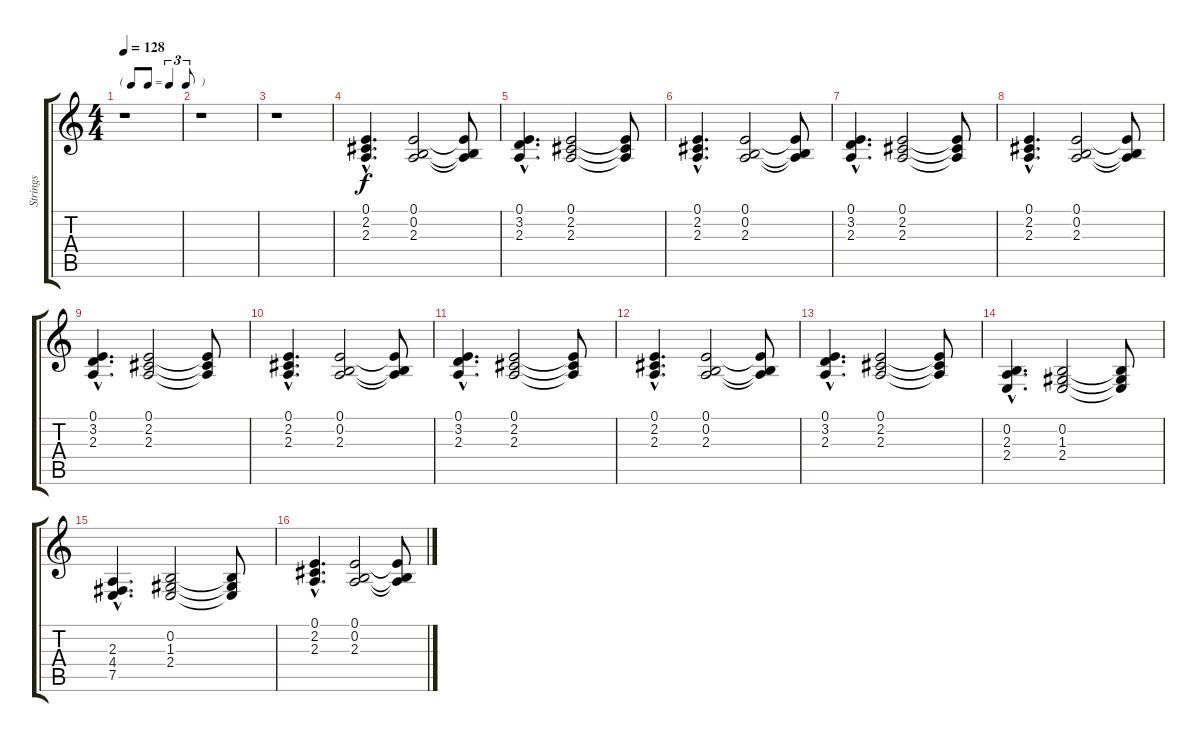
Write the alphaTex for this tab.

\track ("Strings" "Strings") {instrument tremolostrings}
\staff {score tabs}
\tuning (E4 B3 G3 D3 A2 E2) {hide}
\ts (4 4)
\tf triplet8th
\tempo 128
\clef g2
\ks c
r.1{dy f instrument tremolostrings} |
r.1 |
r.1 |
(0.1{hac} 2.2{hac} 2.3{hac}).4{d} (0.1 0.2 2.3).2 (0.1{t} 0.2{t} 2.3{t}).8 |
(0.1{hac} 3.2{hac} 2.3{hac}).4{d} (0.1 2.2 2.3).2 (0.1{t} 2.2{t} 2.3{t}).8 |
(0.1{hac} 2.2{hac} 2.3{hac}).4{d} (0.1 0.2 2.3).2 (0.1{t} 0.2{t} 2.3{t}).8 |
(0.1{hac} 3.2{hac} 2.3{hac}).4{d} (0.1 2.2 2.3).2 (0.1{t} 2.2{t} 2.3{t}).8 |
(0.1{hac} 2.2{hac} 2.3{hac}).4{d} (0.1 0.2 2.3).2 (0.1{t} 0.2{t} 2.3{t}).8 |
(0.1{hac} 3.2{hac} 2.3{hac}).4{d} (0.1 2.2 2.3).2 (0.1{t} 2.2{t} 2.3{t}).8 |
(0.1{hac} 2.2{hac} 2.3{hac}).4{d} (0.1 0.2 2.3).2 (0.1{t} 0.2{t} 2.3{t}).8 |
(0.1{hac} 3.2{hac} 2.3{hac}).4{d} (0.1 2.2 2.3).2 (0.1{t} 2.2{t} 2.3{t}).8 |
(0.1{hac} 2.2{hac} 2.3{hac}).4{d} (0.1 0.2 2.3).2 (0.1{t} 0.2{t} 2.3{t}).8 |
(0.1{hac} 3.2{hac} 2.3{hac}).4{d} (0.1 2.2 2.3).2 (0.1{t} 2.2{t} 2.3{t}).8 |
(0.2{hac} 2.3{hac} 2.4{hac}).4{d} (0.2 1.3 2.4).2 (0.2{t} 1.3{t} 2.4{t}).8 |
(2.3{hac} 4.4{hac} 7.5{hac}).4{d} (0.2 1.3 2.4).2 (0.2{t} 1.3{t} 2.4{t}).8 |
(0.1{hac} 2.2{hac} 2.3{hac}).4{d} (0.1 0.2 2.3).2 (0.1{t} 0.2{t} 2.3{t}).8
